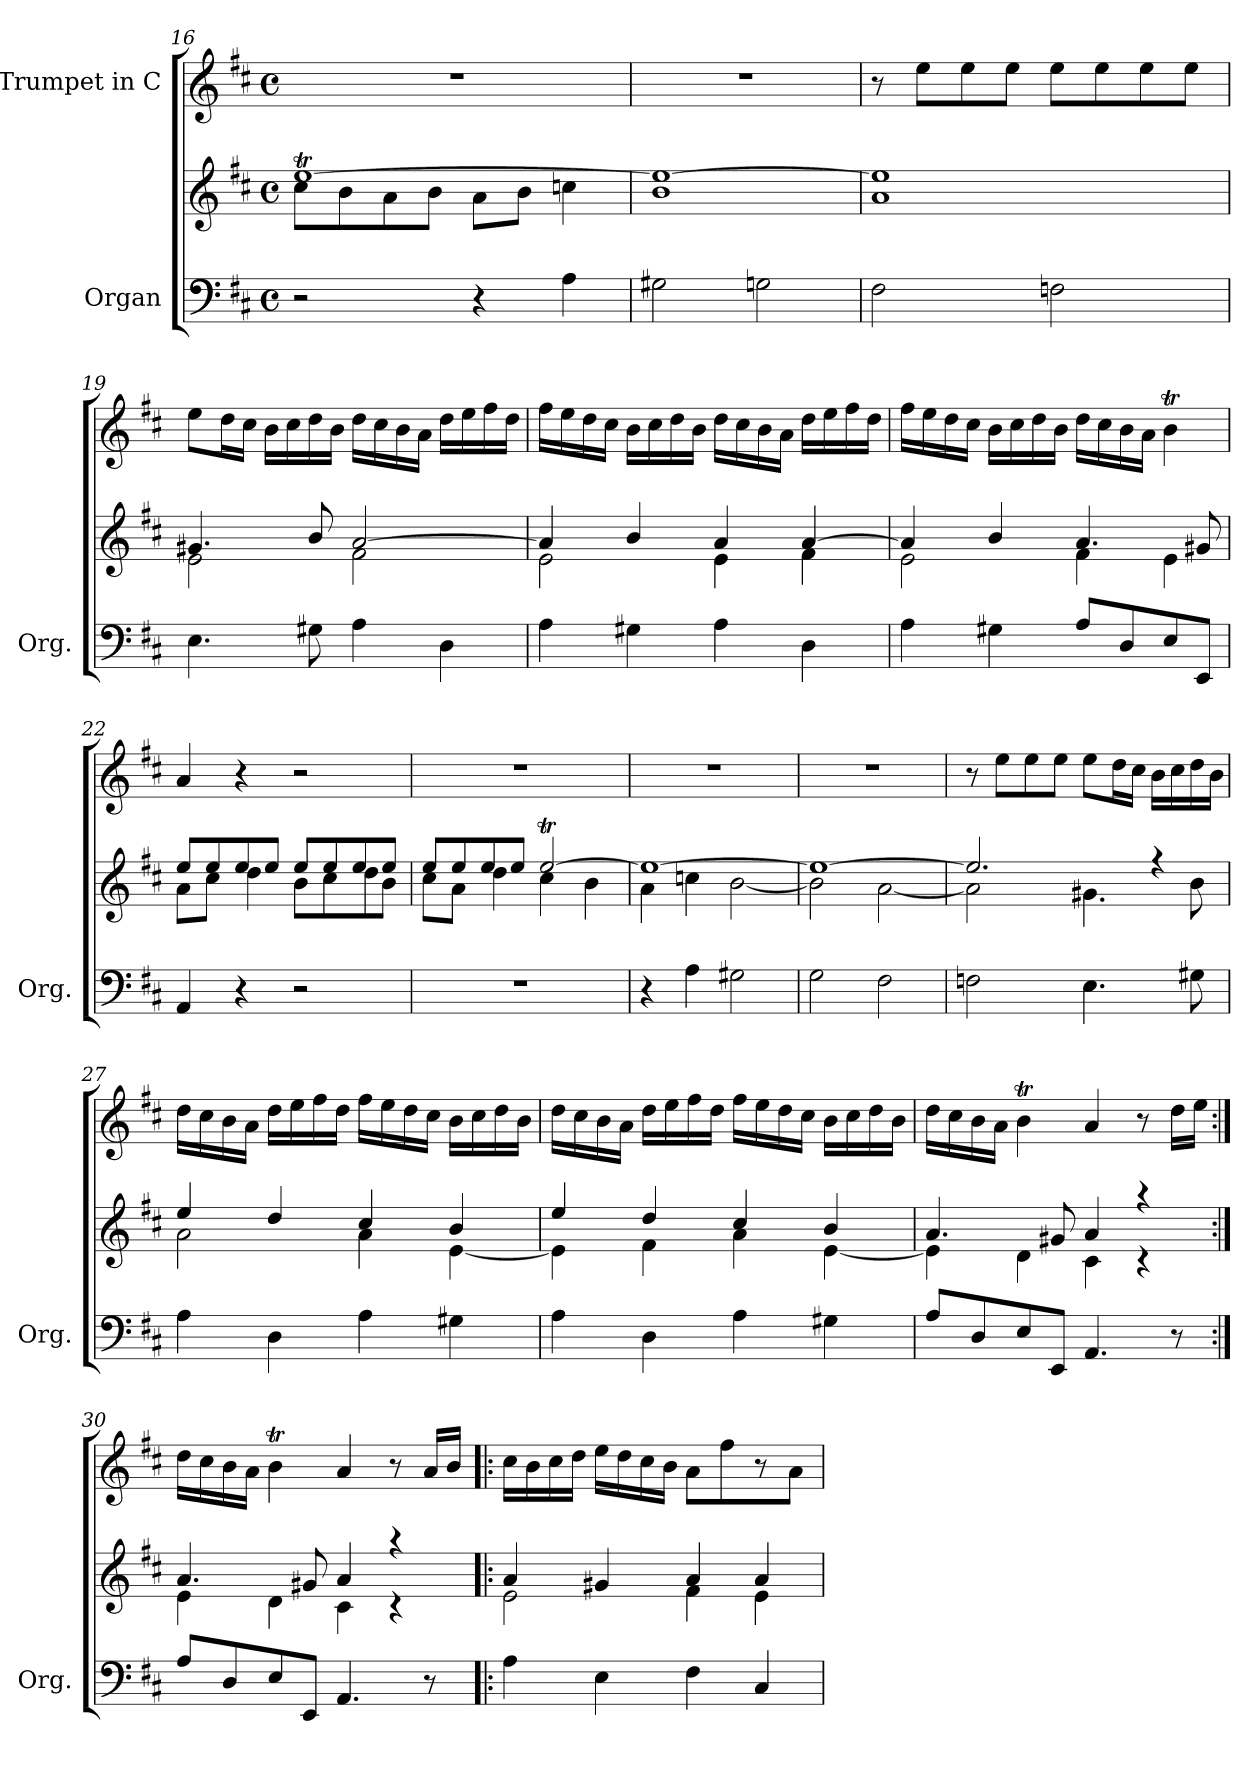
**kern	**kern	**kern
*part2	*part2	*part1
*staff3	*staff2	*staff1
*I"Organ	*	*I"Trumpet in C
*I'Org.	*	*
*clefF4	*clefG2	*clefG2
*k[f#c#]	*k[f#c#]	*k[f#c#]
*D:	*D:	*D:
*M4/4	*M4/4	*M4/4
*met(c)	*met(c)	*met(c)
=16	=16	=16
*	*^	*
2r	[>1eeT	8cc#\L	1r
.	.	8b\	.
.	.	8a\	.
.	.	8b\J	.
4r	.	8a\L	.
.	.	8b\J	.
4A\	.	4ccn\	.
!!LO:LB:g=z
=17	=17	=17	=17
2G#X\	1ee_	1b	1r
2Gn\	.	.	.
=18	=18	=18	=18
2F#\	1ee]	1aTTT	8r
.	.	.	8ee\L
.	.	.	8ee\
.	.	.	8ee\J
2Fn\	.	.	8ee\L
.	.	.	8ee\
.	.	.	8ee\
.	.	.	8ee\J
=19	=19	=19	=19
4.E\	4.g#X/	2e\	8ee\L
.	.	.	16dd\L
.	.	.	16cc#\JJ
.	.	.	16b\LL
.	.	.	16cc#\
8G#X\	8b/	.	16dd\
.	.	.	16b\JJ
4A\	[>2a/	2f#\	16dd\LL
.	.	.	16cc#\
.	.	.	16b\
.	.	.	16a\JJ
4D\	.	.	16dd\LL
.	.	.	16ee\
.	.	.	16ff#\
.	.	.	16dd\JJ
=20	=20	=20	=20
4A\	4a/]	2e\	16ff#\LL
.	.	.	16ee\
.	.	.	16dd\
.	.	.	16cc#\JJ
4G#X\	4b/	.	16b\LL
.	.	.	16cc#\
.	.	.	16dd\
.	.	.	16b\JJ
4A\	4a/	4e\	16dd\LL
.	.	.	16cc#\
.	.	.	16b\
.	.	.	16a\JJ
4D\	[>4a/	4f#\	16dd\LL
.	.	.	16ee\
.	.	.	16ff#\
.	.	.	16dd\JJ
!!LO:LB:g=z
=21	=21	=21	=21
4A\	4a/]	2e\	16ff#\LL
.	.	.	16ee\
.	.	.	16dd\
.	.	.	16cc#\JJ
4G#X\	4b/	.	16b\LL
.	.	.	16cc#\
.	.	.	16dd\
.	.	.	16b\JJ
8A/L	4.a/	4f#\	16dd\LL
.	.	.	16cc#\
8D/	.	.	16b\
.	.	.	16a\JJ
8E/	.	4e\	4bT\
8EE/J	8g#X/	.	.
=22	=22	=22	=22
4AA/	8ee/L	8a\L	4a/
.	8ee/	8cc#\J	.
4r	8ee/	4dd\	4r
.	8ee/J	.	.
2r	8ee/L	8b\L	2r
.	8ee/	8cc#\	.
.	8ee/	8dd\	.
.	8ee/J	8b\J	.
=23	=23	=23	=23
1r	8ee/L	8cc#\L	1r
.	8ee/	8a\J	.
.	8ee/	4dd\	.
.	8ee/J	.	.
.	[>2eeT/	4cc#\	.
.	.	4b\	.
=24	=24	=24	=24
4r	1ee_	4a\	1r
4A\	.	4ccn\	.
2G#X\	.	[<2b\	.
=25	=25	=25	=25
2G\	1ee_	2b\]	1r
2F#\	.	[<2a\	.
!!LO:LB:g=z
=26	=26	=26	=26
2Fn\	2.ee/]	2a\]	8r
.	.	.	8ee\L
.	.	.	8ee\
.	.	.	8ee\J
4.E\	.	4.g#X\	8ee\L
.	.	.	16dd\L
.	.	.	16cc#\JJ
.	4rff	.	16b\LL
.	.	.	16cc#\
8G#X\	.	8b\	16dd\
.	.	.	16b\JJ
=27	=27	=27	=27
4A\	4ee/	2a\	16dd\LL
.	.	.	16cc#\
.	.	.	16b\
.	.	.	16a\JJ
4D\	4dd/	.	16dd\LL
.	.	.	16ee\
.	.	.	16ff#\
.	.	.	16dd\JJ
4A\	4cc#/	4a\	16ff#\LL
.	.	.	16ee\
.	.	.	16dd\
.	.	.	16cc#\JJ
4G#X\	4b/	[<4e\	16b\LL
.	.	.	16cc#\
.	.	.	16dd\
.	.	.	16b\JJ
=28	=28	=28	=28
4A\	4ee/	4e\]	16dd\LL
.	.	.	16cc#\
.	.	.	16b\
.	.	.	16a\JJ
4D\	4dd/	4f#\	16dd\LL
.	.	.	16ee\
.	.	.	16ff#\
.	.	.	16dd\JJ
4A\	4cc#/	4a\	16ff#\LL
.	.	.	16ee\
.	.	.	16dd\
.	.	.	16cc#\JJ
4G#X\	4b/	[<4e\	16b\LL
.	.	.	16cc#\
.	.	.	16dd\
.	.	.	16b\JJ
!!LO:PB:g=z
=29	=29	=29	=29
8A/L	4.a/	4e\]	16dd\LL
.	.	.	16cc#\
8D/	.	.	16b\
.	.	.	16a\JJ
8E/	.	4d\	4bT\
8EE/J	8g#X/	.	.
4.AA/	4a/	4c#\	4a/
.	4raa	4rc	8r
8r	.	.	16dd\LL
.	.	.	16ee\JJ
=30:|!	=30:|!	=30:|!	=30:|!
8A/L	4.a/	4e\	16dd\LL
.	.	.	16cc#\
8D/	.	.	16b\
.	.	.	16a\JJ
8E/	.	4d\	4bT\
8EE/J	8g#X/	.	.
4.AA/	4a/	4c#\	4a/
.	4raa	4rc	8r
8r	.	.	16a/LL
.	.	.	16b/JJ
=31!|:	=31!|:	=31!|:	=31!|:
4A\	4a/	2e\	16cc#\LL
.	.	.	16b\
.	.	.	16cc#\
.	.	.	16dd\JJ
4E\	4g#X/	.	16ee\LL
.	.	.	16dd\
.	.	.	16cc#\
.	.	.	16b\JJ
4F#\	4a/	4f#\	8a\L
.	.	.	8ff#\
4C#/	4a/	4e\	8r
.	.	.	8a\J
*	*v	*v	*
=	=	=
*-	*-	*-
